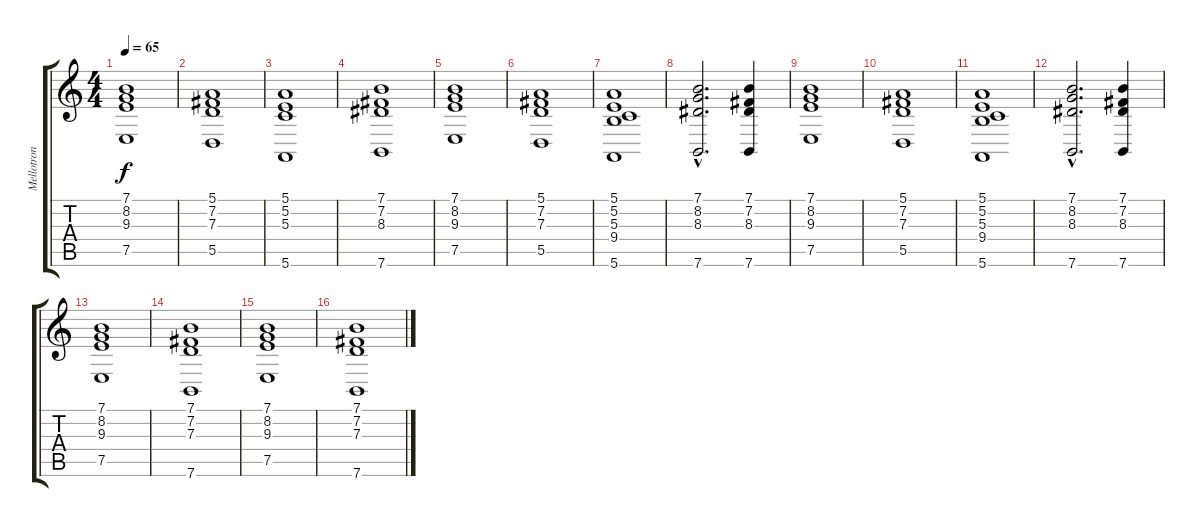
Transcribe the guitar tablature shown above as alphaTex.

\track ("Mellotron Strings (Ian McDonald)" "Mellotron ") {instrument stringensemble1}
\staff {score tabs}
\tuning (E4 B3 G3 D3 A2 E2) {hide}
\ts (4 4)
\tempo 65
\clef g2
\ks c
(7.1 8.2 9.3 7.5).1{dy f} |
(5.1 7.2 7.3 5.5).1 |
(5.1 5.2 5.3 5.6).1 |
(7.1 7.2 8.3 7.6).1 |
(7.1 8.2 9.3 7.5).1 |
(5.1 7.2 7.3 5.5).1 |
(5.1 5.2 5.3 9.4 5.6).1 |
(7.1{hac} 8.2{hac} 8.3{hac} 7.6{hac}).2{d} (7.1 7.2 8.3 7.6).4 |
(7.1 8.2 9.3 7.5).1 |
(5.1 7.2 7.3 5.5).1 |
(5.1 5.2 5.3 9.4 5.6).1 |
(7.1{hac} 8.2{hac} 8.3{hac} 7.6{hac}).2{d} (7.1 7.2 8.3 7.6).4 |
(7.1 8.2 9.3 7.5).1{volume 2} |
(7.1 7.2 7.3 7.6).1 |
(7.1 8.2 9.3 7.5).1 |
(7.1 7.2 7.3 7.6).1
